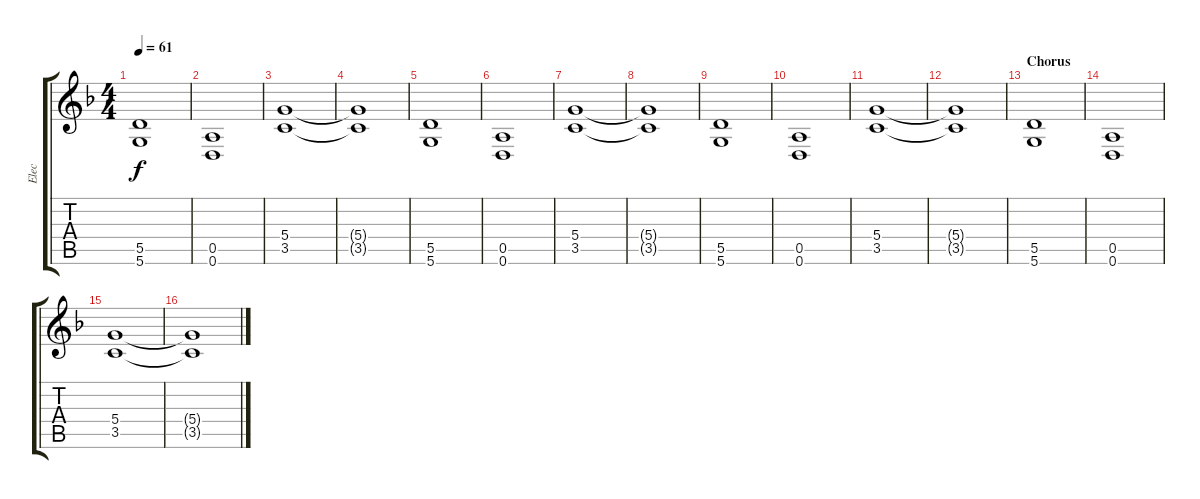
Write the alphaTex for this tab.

\track ("Elec" "Elec") {instrument overdrivenguitar}
\staff {score tabs}
\tuning (E4 B3 G3 D3 A2 D2) {hide}
\ts (4 4)
\tempo 61
\clef g2
\ks f
(5.5 5.6).1{dy f} |
(0.5 0.6).1 |
(5.4 3.5).1 |
(5.4{t} 3.5{t}).1 |
(5.5 5.6).1 |
(0.5 0.6).1 |
(5.4 3.5).1 |
(5.4{t} 3.5{t}).1 |
(5.5 5.6).1 |
(0.5 0.6).1 |
(5.4 3.5).1 |
(5.4{t} 3.5{t}).1 |
\section ("" "Chorus")
(5.5 5.6).1 |
(0.5 0.6).1 |
(5.4 3.5).1 |
(5.4{t} 3.5{t}).1
